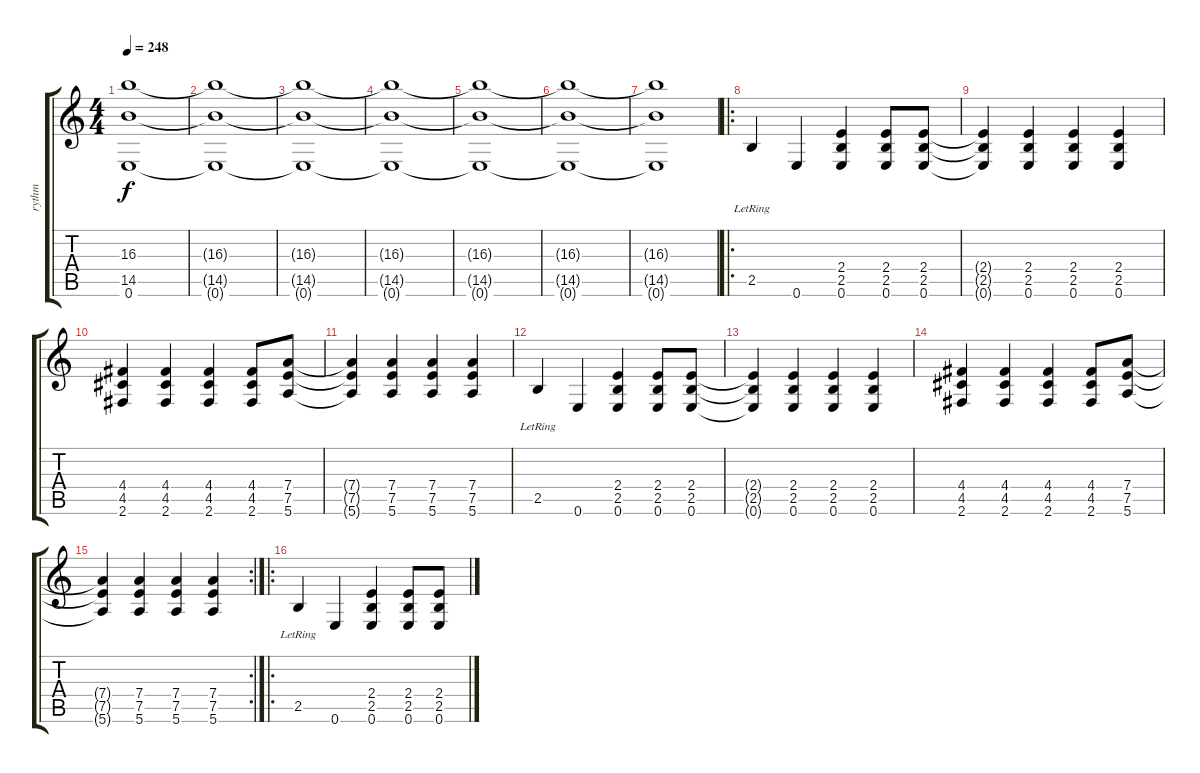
\track ("rythm" "rythm") {instrument overdrivenguitar}
\staff {score tabs}
\tuning (E4 B3 G3 D3 A2 E2) {hide}
\ts (4 4)
\tempo 248
\clef g2
\ks c
(16.3{t} 14.5{t} 0.6{t}).1{dy f} |
(16.3{t} 14.5{t} 0.6{t}).1 |
(16.3{t} 14.5{t} 0.6{t}).1 |
(16.3{t} 14.5{t} 0.6{t}).1 |
(16.3{t} 14.5{t} 0.6{t}).1 |
(16.3{t} 14.5{t} 0.6{t}).1 |
(16.3{t} 14.5{t} 0.6{t}).1 |
\ro
2.5{lr}.4 0.6.4 (2.4 2.5 0.6).4 (2.4 2.5 0.6).8 (2.4 2.5 0.6).8 |
(2.4{t} 2.5{t} 0.6{t}).4 (2.4 2.5 0.6).4 (2.4 2.5 0.6).4 (2.4 2.5 0.6).4 |
(4.4 4.5 2.6).4 (4.4 4.5 2.6).4 (4.4 4.5 2.6).4 (4.4 4.5 2.6).8 (7.4 7.5 5.6).8 |
(7.4{t} 7.5{t} 5.6{t}).4 (7.4 7.5 5.6).4 (7.4 7.5 5.6).4 (7.4 7.5 5.6).4 |
2.5{lr}.4 0.6.4 (2.4 2.5 0.6).4 (2.4 2.5 0.6).8 (2.4 2.5 0.6).8 |
(2.4{t} 2.5{t} 0.6{t}).4 (2.4 2.5 0.6).4 (2.4 2.5 0.6).4 (2.4 2.5 0.6).4 |
(4.4 4.5 2.6).4 (4.4 4.5 2.6).4 (4.4 4.5 2.6).4 (4.4 4.5 2.6).8 (7.4 7.5 5.6).8 |
\rc 2
(7.4{t} 7.5{t} 5.6{t}).4 (7.4 7.5 5.6).4 (7.4 7.5 5.6).4 (7.4 7.5 5.6).4 |
\ro
2.5{lr}.4 0.6.4 (2.4 2.5 0.6).4 (2.4 2.5 0.6).8 (2.4 2.5 0.6).8
